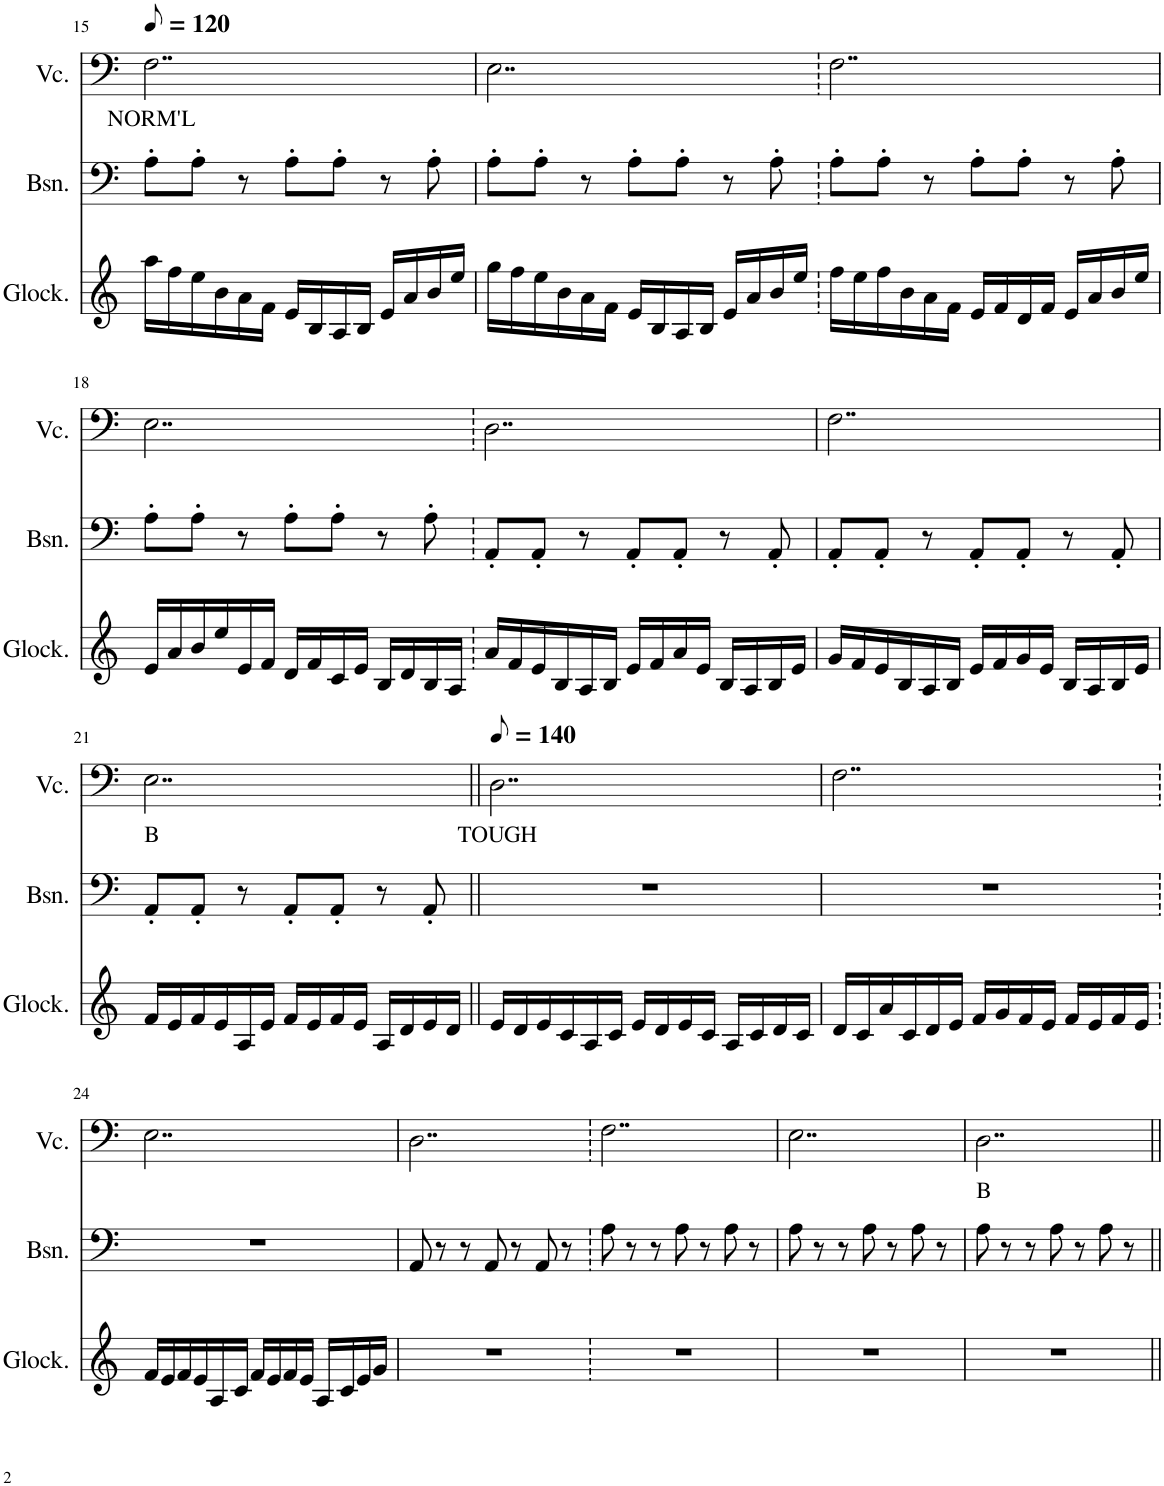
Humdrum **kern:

**kern	**kern	**kern	**text
*part3	*part2	*part1	*part1
*staff3	*staff2	*staff1	*staff1
*I"Glockenspiel	*I"Bassoon	*I"Violoncello	*
*I'Glock.	*I'Bsn.	*I'Vc.	*
!!LO:PB:g=z
*clefG2	*clefF4	*clefF4	*
*Trd-14c-24	*	*	*
*k[]	*k[]	*k[]	*
*M7/8	*M7/8	*M7/8	*
*MM60	*MM60	*MM60	*
=15	=15	=15	=15
!	!	!	!LO:LY:b
16aa\LL	8A'\L	2..F\	NORM'L
16ff\	.	.	.
16ee\	8A'\J	.	.
16b\	.	.	.
16a\	8r	.	.
16f\JJ	.	.	.
16e/LL	8A'\L	.	.
16B/	.	.	.
16A/	8A'\J	.	.
16B/JJ	.	.	.
16e/LL	8r	.	.
16a/	.	.	.
16b/	8A'\	.	.
16ee/JJ	.	.	.
=16	=16	=16	=16
16gg\LL	8A'\L	2..E\	.
16ff\	.	.	.
16ee\	8A'\J	.	.
16b\	.	.	.
16a\	8r	.	.
16f\JJ	.	.	.
16e/LL	8A'\L	.	.
16B/	.	.	.
16A/	8A'\J	.	.
16B/JJ	.	.	.
16e/LL	8r	.	.
16a/	.	.	.
16b/	8A'\	.	.
16ee/JJ	.	.	.
=17	=17	=17	=17
16ff\LL	8A'\L	2..F\	.
16ee\	.	.	.
16ff\	8A'\J	.	.
16b\	.	.	.
16a\	8r	.	.
16f\JJ	.	.	.
16e/LL	8A'\L	.	.
16f/	.	.	.
16d/	8A'\J	.	.
16f/JJ	.	.	.
16e/LL	8r	.	.
16a/	.	.	.
16b/	8A'\	.	.
16ee/JJ	.	.	.
!!LO:LB:g=z
=18	=18	=18	=18
16e/LL	8A'\L	2..E\	.
16a/	.	.	.
16b/	8A'\J	.	.
16ee/	.	.	.
16e/	8r	.	.
16f/JJ	.	.	.
16d/LL	8A'\L	.	.
16f/	.	.	.
16c/	8A'\J	.	.
16e/JJ	.	.	.
16B/LL	8r	.	.
16d/	.	.	.
16B/	8A'\	.	.
16A/JJ	.	.	.
=19	=19	=19	=19
16a/LL	8AA'/L	2..D\	.
16f/	.	.	.
16e/	8AA'/J	.	.
16B/	.	.	.
16A/	8r	.	.
16B/JJ	.	.	.
16e/LL	8AA'/L	.	.
16f/	.	.	.
16a/	8AA'/J	.	.
16e/JJ	.	.	.
16B/LL	8r	.	.
16A/	.	.	.
16B/	8AA'/	.	.
16e/JJ	.	.	.
=20	=20	=20	=20
16g/LL	8AA'/L	2..F\	.
16f/	.	.	.
16e/	8AA'/J	.	.
16B/	.	.	.
16A/	8r	.	.
16B/JJ	.	.	.
16e/LL	8AA'/L	.	.
16f/	.	.	.
16g/	8AA'/J	.	.
16e/JJ	.	.	.
16B/LL	8r	.	.
16A/	.	.	.
16B/	8AA'/	.	.
16e/JJ	.	.	.
!!LO:LB:g=z
=21	=21	=21	=21
!	!	!	!LO:LY:b
16f/LL	8AA'/L	2..E\	B
16e/	.	.	.
16f/	8AA'/J	.	.
16e/	.	.	.
16A/	8r	.	.
16e/JJ	.	.	.
16f/LL	8AA'/L	.	.
16e/	.	.	.
16f/	8AA'/J	.	.
16e/JJ	.	.	.
16A/LL	8r	.	.
16d/	.	.	.
16e/	8AA'/	.	.
16d/JJ	.	.	.
=22||	=22||	=22||	=22||
*	*	*MM70	*
!	!	!	!LO:LY:b
16e/LL	2..r	2..D\	TOUGH
16d/	.	.	.
16e/	.	.	.
16c/	.	.	.
16A/	.	.	.
16c/JJ	.	.	.
16e/LL	.	.	.
16d/	.	.	.
16e/	.	.	.
16c/JJ	.	.	.
16A/LL	.	.	.
16c/	.	.	.
16d/	.	.	.
16c/JJ	.	.	.
=23	=23	=23	=23
16d/LL	2..r	2..F\	.
16c/	.	.	.
16a/	.	.	.
16c/	.	.	.
16d/	.	.	.
16e/JJ	.	.	.
16f/LL	.	.	.
16g/	.	.	.
16f/	.	.	.
16e/JJ	.	.	.
16f/LL	.	.	.
16e/	.	.	.
16f/	.	.	.
16e/JJ	.	.	.
!!LO:LB:g=z
=24	=24	=24	=24
16f/LL	2..r	2..E\	.
16e/	.	.	.
16f/	.	.	.
16e/	.	.	.
16A/	.	.	.
16c/JJ	.	.	.
16f/LL	.	.	.
16e/	.	.	.
16f/	.	.	.
16e/JJ	.	.	.
16A/LL	.	.	.
16c/	.	.	.
16e/	.	.	.
16g/JJ	.	.	.
=25	=25	=25	=25
2..r	8AA/	2..D\	.
.	8r	.	.
.	8r	.	.
.	8AA/	.	.
.	8r	.	.
.	8AA/	.	.
.	8r	.	.
=26	=26	=26	=26
2..r	8A\	2..F\	.
.	8r	.	.
.	8r	.	.
.	8A\	.	.
.	8r	.	.
.	8A\	.	.
.	8r	.	.
=27	=27	=27	=27
2..r	8A\	2..E\	.
.	8r	.	.
.	8r	.	.
.	8A\	.	.
.	8r	.	.
.	8A\	.	.
.	8r	.	.
=28	=28	=28	=28
!	!	!	!LO:LY:b
2..r	8A\	2..D\	B
.	8r	.	.
.	8r	.	.
.	8A\	.	.
.	8r	.	.
.	8A\	.	.
.	8r	.	.
=||	=||	=||	=||
*-	*-	*-	*-
